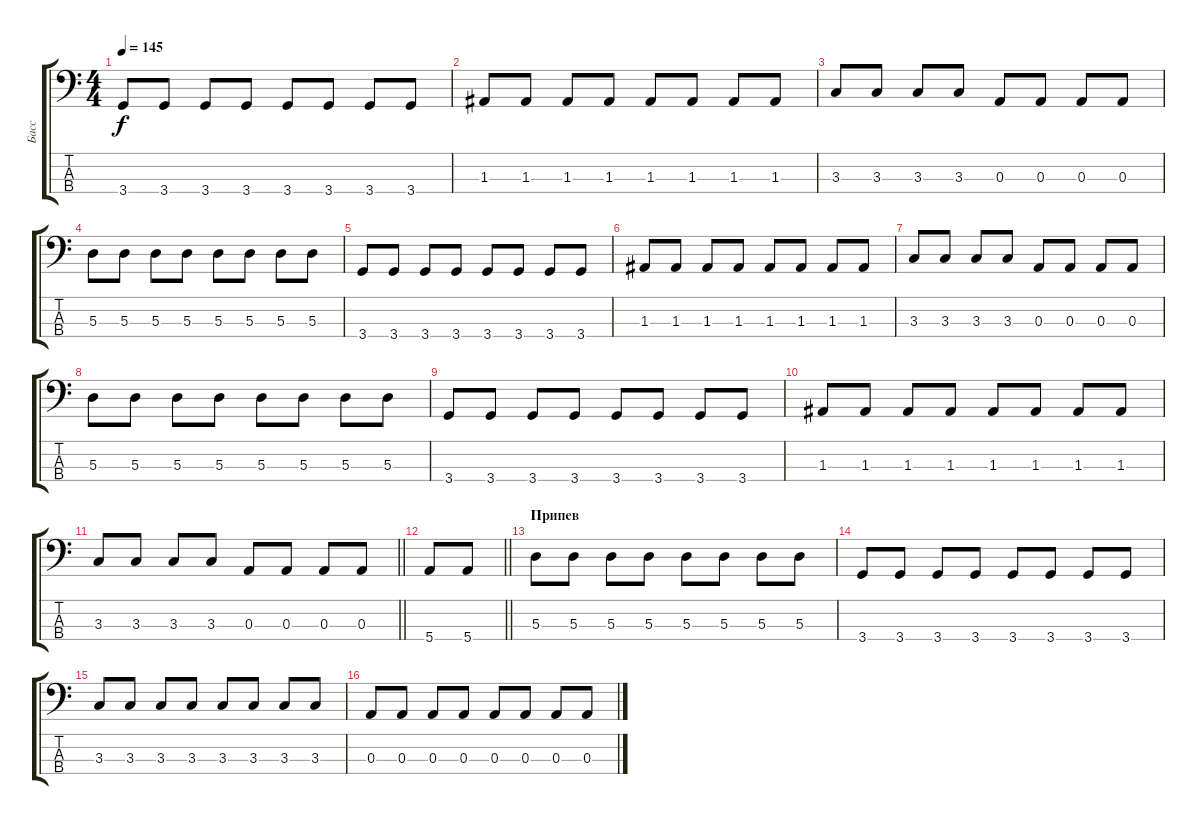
\track ("Басс" "Басс") {instrument electricbassfinger}
\staff {score tabs}
\tuning (G2 D2 A1 E1) {hide}
\ts (4 4)
\tempo 145
\clef f4
\ks c
3.4.8{dy f} 3.4.8 3.4.8 3.4.8 3.4.8 3.4.8 3.4.8 3.4.8 |
1.3.8 1.3.8 1.3.8 1.3.8 1.3.8 1.3.8 1.3.8 1.3.8 |
3.3.8 3.3.8 3.3.8 3.3.8 0.3.8 0.3.8 0.3.8 0.3.8 |
5.3.8 5.3.8 5.3.8 5.3.8 5.3.8 5.3.8 5.3.8 5.3.8 |
3.4.8 3.4.8 3.4.8 3.4.8 3.4.8 3.4.8 3.4.8 3.4.8 |
1.3.8 1.3.8 1.3.8 1.3.8 1.3.8 1.3.8 1.3.8 1.3.8 |
3.3.8 3.3.8 3.3.8 3.3.8 0.3.8 0.3.8 0.3.8 0.3.8 |
5.3.8 5.3.8 5.3.8 5.3.8 5.3.8 5.3.8 5.3.8 5.3.8 |
3.4.8 3.4.8 3.4.8 3.4.8 3.4.8 3.4.8 3.4.8 3.4.8 |
1.3.8 1.3.8 1.3.8 1.3.8 1.3.8 1.3.8 1.3.8 1.3.8 |
\barLineRight lightlight
3.3.8 3.3.8 3.3.8 3.3.8 0.3.8 0.3.8 0.3.8 0.3.8 |
\barLineRight lightlight
5.4.8 5.4.8 |
\section ("" "Припев")
5.3.8 5.3.8 5.3.8 5.3.8 5.3.8 5.3.8 5.3.8 5.3.8 |
3.4.8 3.4.8 3.4.8 3.4.8 3.4.8 3.4.8 3.4.8 3.4.8 |
3.3.8 3.3.8 3.3.8 3.3.8 3.3.8 3.3.8 3.3.8 3.3.8 |
0.3.8 0.3.8 0.3.8 0.3.8 0.3.8 0.3.8 0.3.8 0.3.8
